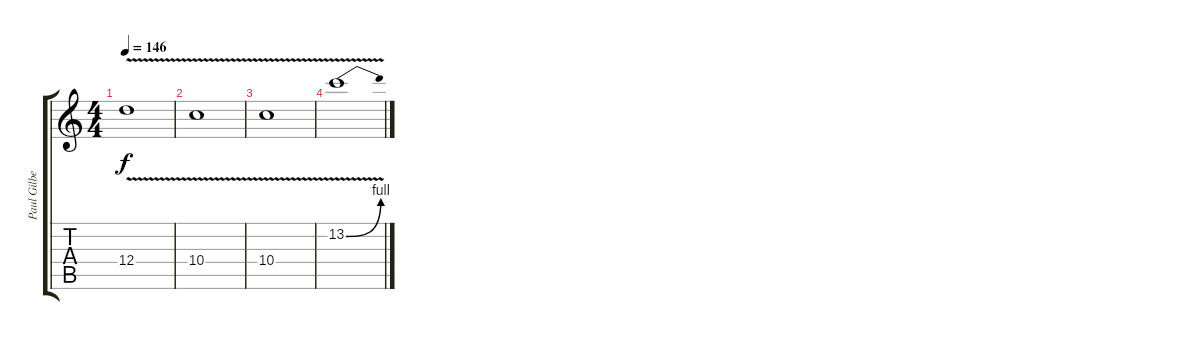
\track ("Paul Gilbert" "Paul Gilbe") {instrument distortionguitar}
\staff {score tabs}
\tuning (E4 B3 G3 D3 A2 E2) {hide}
\ts (4 4)
\tempo 146
\clef g2
\ks c
12.4{v}.1{dy f} |
10.4{v}.1 |
10.4{v}.1 |
13.2{be (bend 0 0 60 4) v}.1
